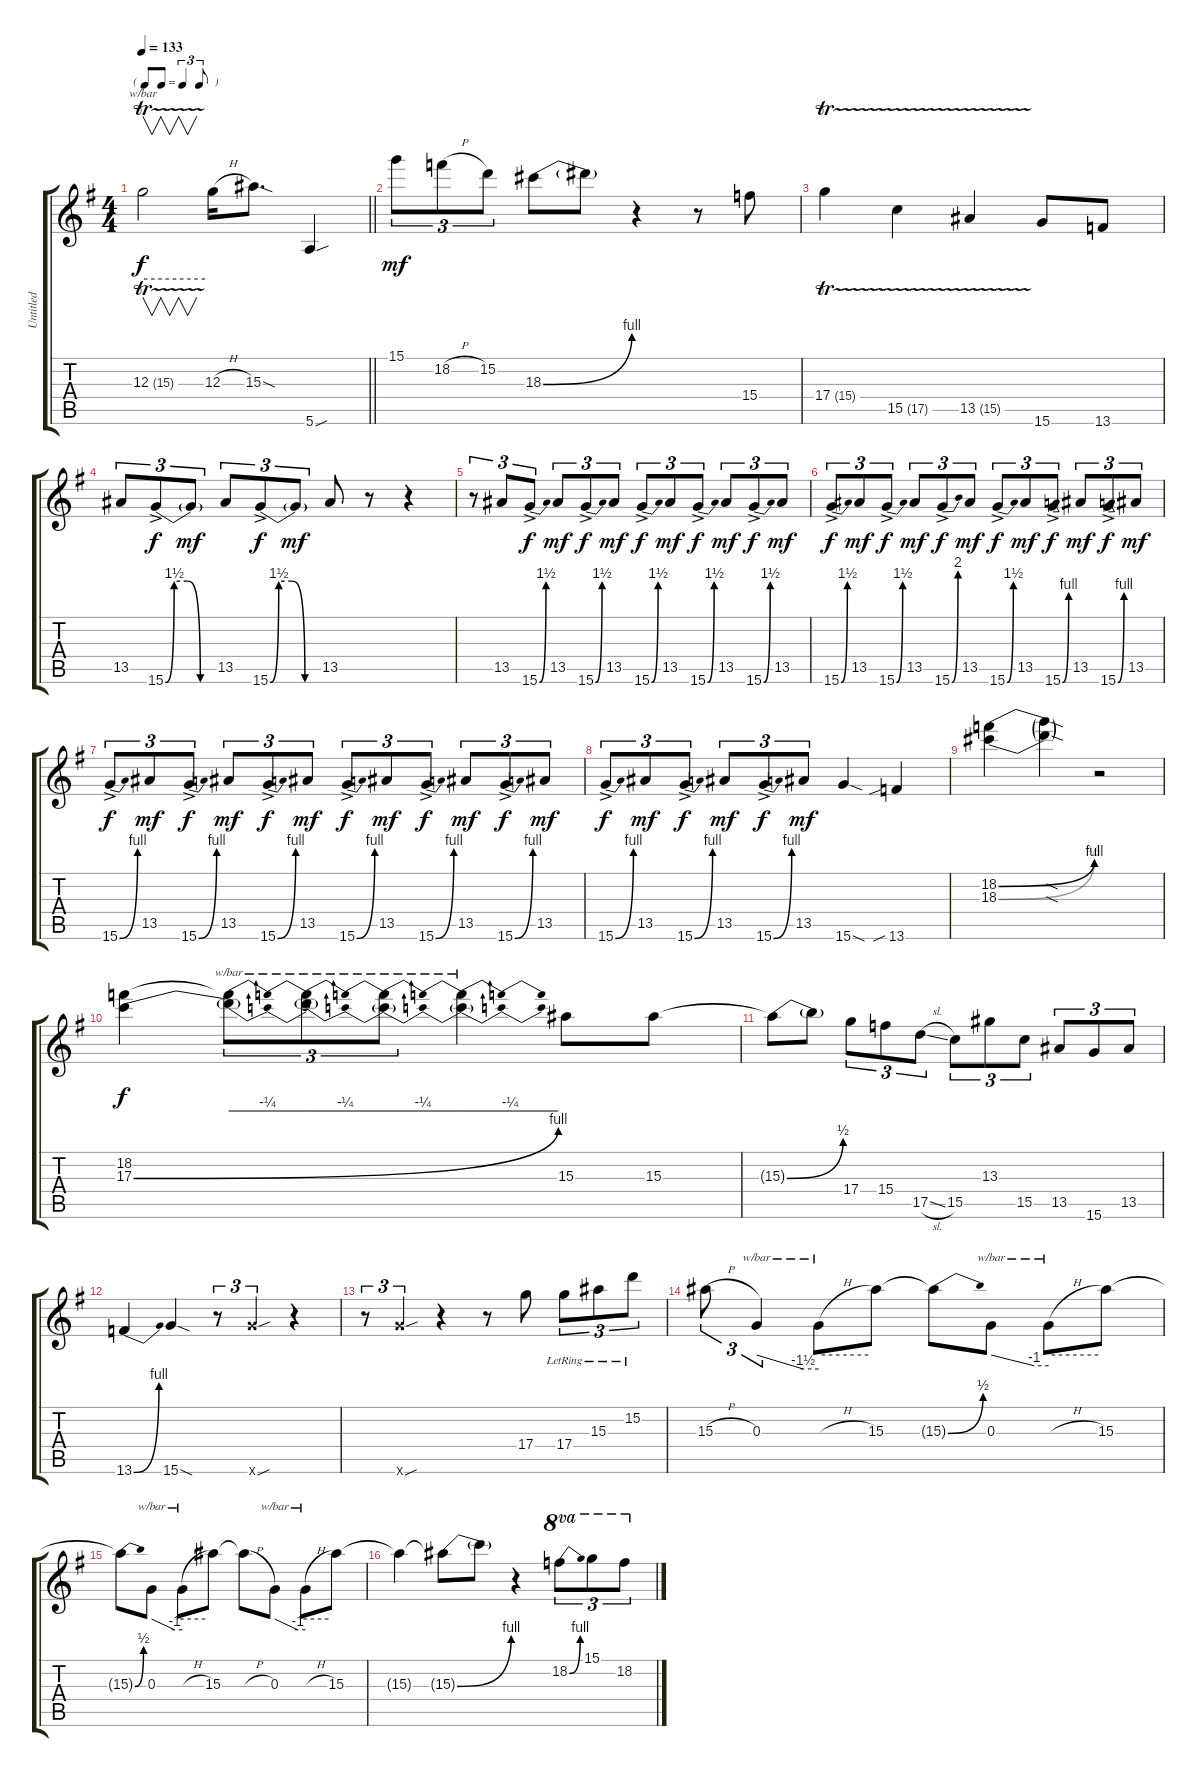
\track ("Untitled" "Untitled") {instrument overdrivenguitar}
\staff {score tabs}
\tuning (E4 B3 G3 D3 A2 E2) {hide}
\ts (4 4)
\tf triplet8th
\tempo 133
\clef g2
\barLineRight lightlight
\ks g
12.3{tr (15 32)}.2{v tbe (hold default 0 0 60 0) dy f} 12.3{h}.16 15.3{sod}.8{d} 5.6{sou}.4 |
15.1.8{tu (3 2) dy mf} 18.2{h}.8{tu (3 2)} 15.2.8{tu (3 2)} 18.3{be (bend 0 0 60 4)}.8 18.3{t}.8 r.4 r.8 15.4.8 |
17.4{tr (15 32)}.4 15.5{tr (17 32)}.4 13.5{tr (15 32)}.4 15.6.8 13.6.8 |
13.5.8{tu (3 2)} 15.6{be (custom 0 0 10 6 25 6 40 0 60 0) ac}.8{tu (3 2) dy f} 15.6{t}.8{tu (3 2) dy mf} 13.5.8{tu (3 2)} 15.6{be (custom 0 0 10 6 25 6 40 0 60 0) ac}.8{tu (3 2) dy f} 15.6{t}.8{tu (3 2) dy mf} 13.5.8 r.8 r.4 |
r.8{tu (3 2)} 13.5.8{tu (3 2)} 15.6{be (bend 0 0 60 6) ac}.8{tu (3 2) dy f} 13.5.8{tu (3 2) dy mf} 15.6{be (bend 0 0 60 6) ac}.8{tu (3 2) dy f} 13.5.8{tu (3 2) dy mf} 15.6{be (bend 0 0 60 6) ac}.8{tu (3 2) dy f} 13.5.8{tu (3 2) dy mf} 15.6{be (bend 0 0 60 6) ac}.8{tu (3 2) dy f} 13.5.8{tu (3 2) dy mf} 15.6{be (bend 0 0 60 6) ac}.8{tu (3 2) dy f} 13.5.8{tu (3 2) dy mf} |
15.6{be (bend 0 0 60 6) ac}.8{tu (3 2) dy f} 13.5.8{tu (3 2) dy mf} 15.6{be (bend 0 0 60 6) ac}.8{tu (3 2) dy f} 13.5.8{tu (3 2) dy mf} 15.6{be (bend 0 0 60 8) ac}.8{tu (3 2) dy f} 13.5.8{tu (3 2) dy mf} 15.6{be (bend 0 0 60 6) ac}.8{tu (3 2) dy f} 13.5.8{tu (3 2) dy mf} 15.6{be (bend 0 0 60 4) ac}.8{tu (3 2) dy f} 13.5.8{tu (3 2) dy mf} 15.6{be (bend 0 0 60 4) ac}.8{tu (3 2) dy f} 13.5.8{tu (3 2) dy mf} |
15.6{be (bend 0 0 60 4) ac}.8{tu (3 2) dy f} 13.5.8{tu (3 2) dy mf} 15.6{be (bend 0 0 60 4) ac}.8{tu (3 2) dy f} 13.5.8{tu (3 2) dy mf} 15.6{be (bend 0 0 60 4) ac}.8{tu (3 2) dy f} 13.5.8{tu (3 2) dy mf} 15.6{be (bend 0 0 60 4) ac}.8{tu (3 2) dy f} 13.5.8{tu (3 2) dy mf} 15.6{be (bend 0 0 60 4) ac}.8{tu (3 2) dy f} 13.5.8{tu (3 2) dy mf} 15.6{be (bend 0 0 60 4) ac}.8{tu (3 2) dy f} 13.5.8{tu (3 2) dy mf} |
15.6{be (bend 0 0 60 4) ac}.8{tu (3 2) dy f} 13.5.8{tu (3 2) dy mf} 15.6{be (bend 0 0 60 4) ac}.8{tu (3 2) dy f} 13.5.8{tu (3 2) dy mf} 15.6{be (bend 0 0 60 4) ac}.8{tu (3 2) dy f} 13.5.8{tu (3 2) dy mf} 15.6{sod}.4 13.6{sib}.4 |
(18.2{be (bend 0 0 60 4)} 18.3{be (bend 0 0 60 2)}).4 (18.2{sod t} 18.3{sod t}).4 r.2 |
(18.2 17.3{be (bend 0 0 60 4)}).4{dy f} (18.2{t} 17.3{t}).8{tu (3 2) tbe (dip default 0 0 30 -1 60 0)} (18.2{t} 17.3{t}).8{tu (3 2) tbe (dip default 0 0 30 -1 60 0)} (18.2{t} 17.3{t}).8{tu (3 2) tbe (dip default 0 0 30 -1 60 0)} (18.2{t} 17.3{t}).4{tbe (dip default 0 0 30 -1 60 0)} 15.3.8 15.3.8 |
15.3{be (bend 0 0 60 2) t}.8 15.3{t}.8 17.4.8{tu (3 2)} 15.4.8{tu (3 2)} 17.5{sl}.8{tu (3 2)} 15.5.8{tu (3 2)} 13.3.8{tu (3 2)} 15.5.8{tu (3 2)} 13.5.8{tu (3 2)} 15.6.8{tu (3 2)} 13.5.8{tu (3 2)} |
13.6{be (bend 0 0 60 4)}.4 15.6{sod}.4 r.8{tu (3 2)} 15.6{sou x}.4{tu (3 2)} r.4 |
r.8{tu (3 2)} 15.6{sou x}.4{tu (3 2)} r.4 r.8 17.4.8 17.4{lr}.8{tu (3 2)} 15.3{lr}.8{tu (3 2)} 15.2{lr}.8{tu (3 2)} |
15.3{h}.8{tu (3 2)} 0.3.4{tu (3 2) tbe (custom default 0 0 45 -6 60 -6)} 0.3{h t}.8{tbe (hold default 0 0 60 0)} 15.3.8 15.3{be (bend 0 0 60 2) t}.8 0.3.8{tbe (custom default 0 0 45 -4 60 -4)} 0.3{h t}.8{tbe (hold default 0 0 60 0)} 15.3.8 |
15.3{be (bend 0 0 60 2) t}.8 0.3.8{tbe (custom default 0 0 45 -4 60 -4)} 0.3{h t}.8{tbe (hold default 0 0 60 0)} 15.3.8 15.3{h t}.8 0.3.8{tbe (custom default 0 0 45 -4 60 -4)} 0.3{h t}.8{tbe (hold default 0 0 60 0)} 15.3.8 |
15.3{t}.4 15.3{be (bend 0 0 60 4) t}.8 15.3{t}.8 r.4 18.2{be (bend 0 0 60 4)}.8{tu (3 2) ot 8va} 15.1.8{tu (3 2) ot 8va} 18.2.8{tu (3 2) ot 8va}
